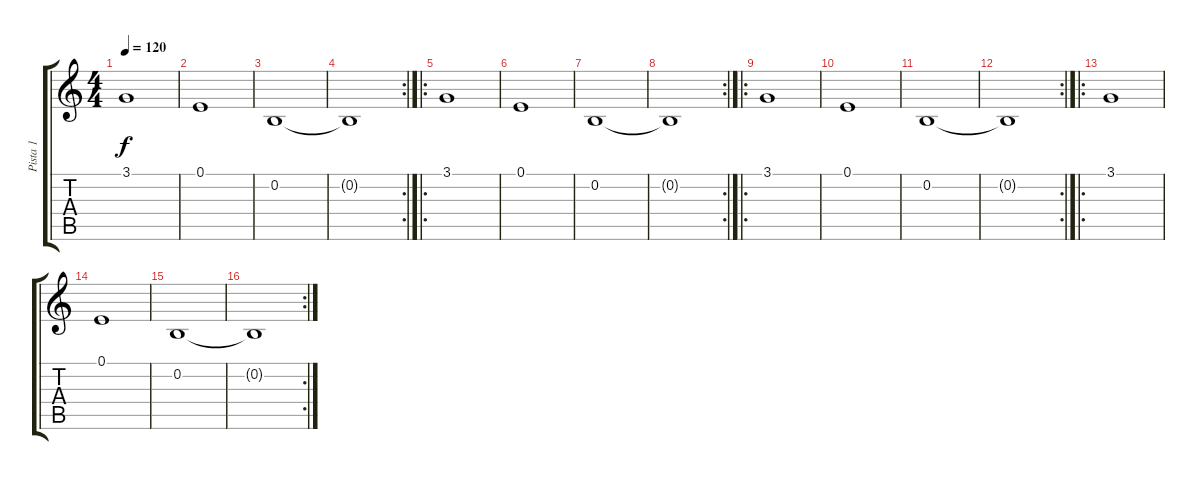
\track ("Pista 1" "Pista 1") {instrument synthstrings2}
\staff {score tabs}
\tuning (E4 B3 G3 D3 A2 E2) {hide}
\ts (4 4)
\tempo 120
\clef g2
\ks c
3.1.1{dy f instrument synthstrings2} |
0.1.1 |
0.2.1 |
\rc 2
0.2{t}.1 |
\ro
3.1.1 |
0.1.1 |
0.2.1 |
\rc 2
0.2{t}.1 |
\ro
3.1.1 |
0.1.1 |
0.2.1 |
\rc 2
0.2{t}.1 |
\ro
3.1.1 |
0.1.1 |
0.2.1 |
\rc 2
0.2{t}.1
